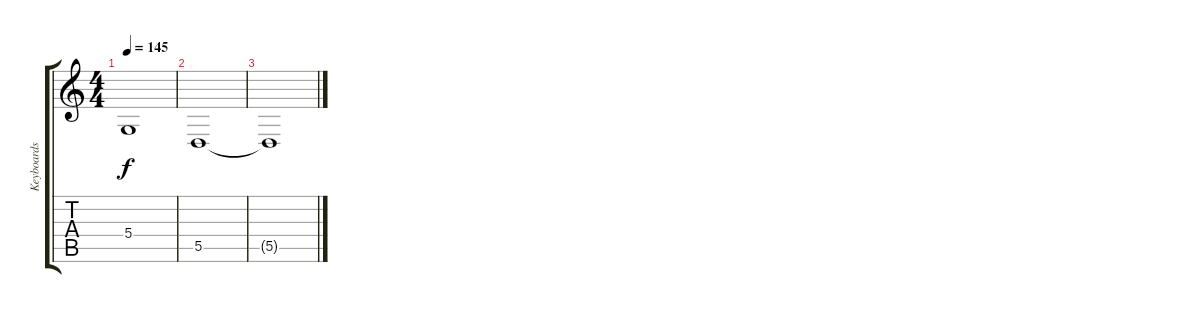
\track ("Keyboards" "Keyboards") {instrument pad7halo}
\staff {score tabs}
\tuning (E4 B3 G3 D3 A2 E2) {hide}
\ts (4 4)
\tempo 145
\clef g2
\ks c
5.4{t}.1{dy f} |
5.5.1 |
5.5{t}.1
